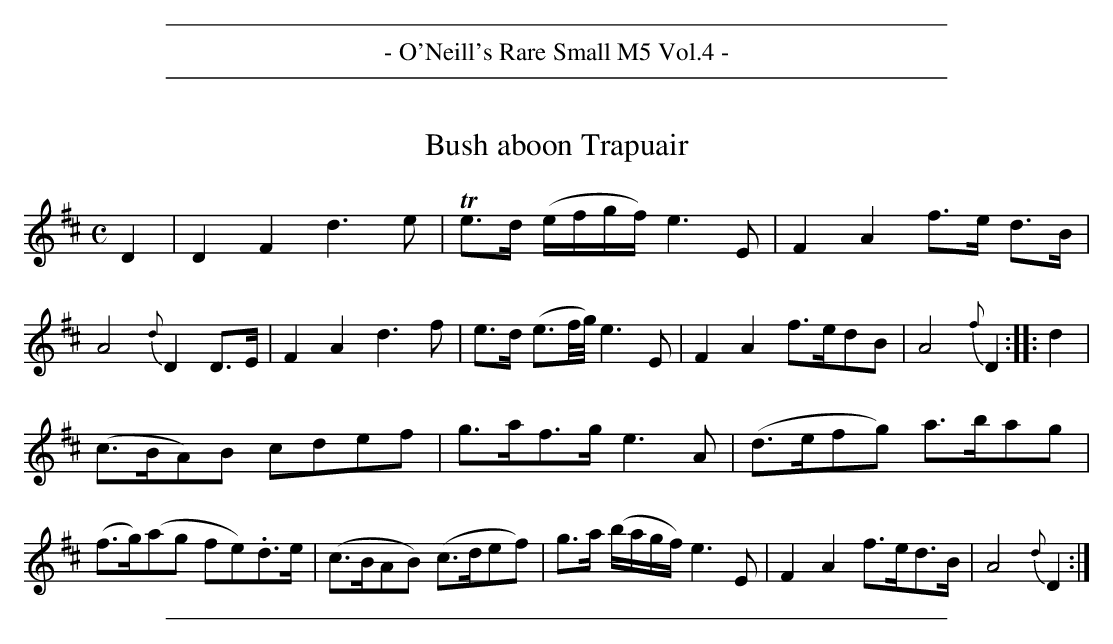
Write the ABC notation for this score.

X:1
T: Bush aboon Trapuair
M: C
L: 1/8
K: D
D2 |\
D2F2 d3e | Te>d (e/f/g/f/) e3E | F2A2 f>e d>B | A4 {d}D2 D>E |\
F2A2 d3f | e>d (e3/f//g//) e3E | F2A2 f>edB | A4 {f}D2 :: d2 |
(c>BA)B cdef | g>af>g e3A | (d>efg) a>bag | (f>g)(ag fe).d>e |\
(c>BAB) (c>def) | g>a (b/a/g/f/) e3E | F2A2 f>ed>B | A4 {d}D2 :|
